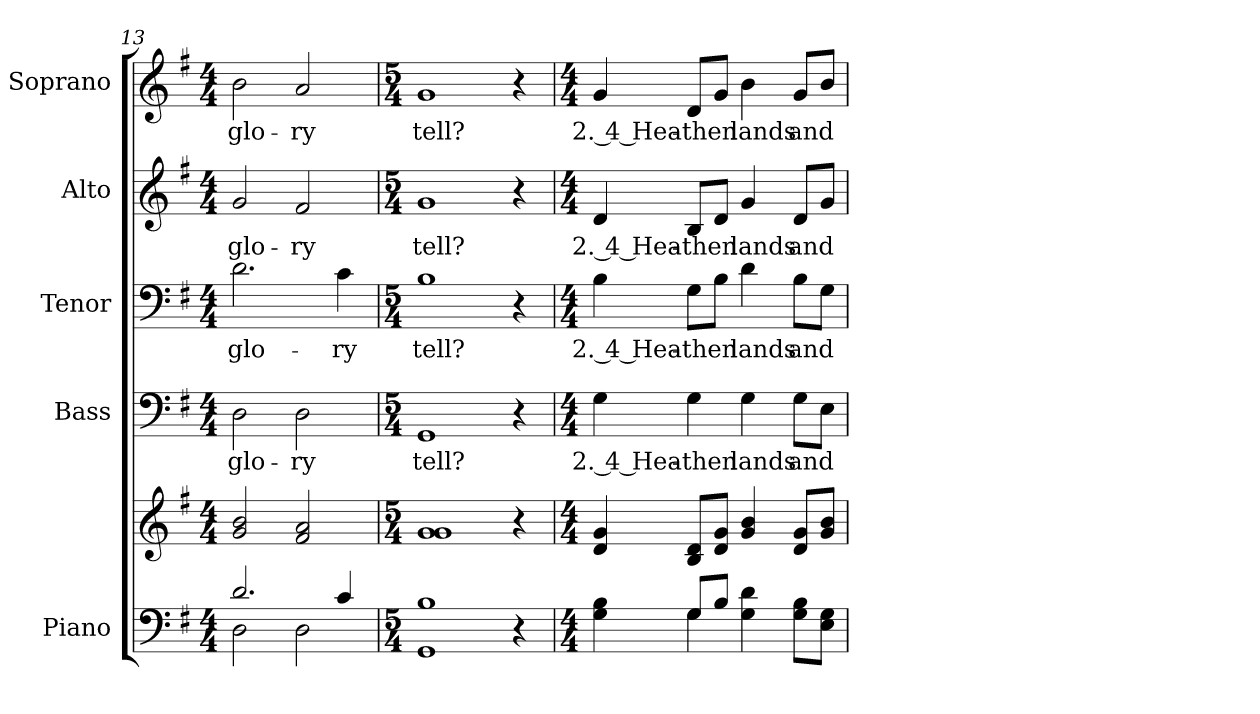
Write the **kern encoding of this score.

**kern	**kern	**kern	**text	**kern	**text	**kern	**text	**kern	**text
*part5	*part5	*part4	*part4	*part3	*part3	*part2	*part2	*part1	*part1
*staff6	*staff5	*staff4	*staff4	*staff3	*staff3	*staff2	*staff2	*staff1	*staff1
*I"Piano	*	*I"Bass	*	*I"Tenor	*	*I"Alto	*	*I"Soprano	*
*I'Pno.	*	*I'B.	*	*I'T.	*	*I'A.	*	*I'S.	*
!!LO:PB:g=z
*clefF4	*clefG2	*clefF4	*	*clefF4	*	*clefG2	*	*clefG2	*
*k[f#]	*k[f#]	*k[f#]	*	*k[f#]	*	*k[f#]	*	*k[f#]	*
*G:	*G:	*G:	*	*G:	*	*G:	*	*G:	*
*M4/4	*M4/4	*M4/4	*	*M4/4	*	*M4/4	*	*M4/4	*
=13	=13	=13	=13	=13	=13	=13	=13	=13	=13
*^	*	*	*	*	*	*	*	*	*
!	!	!	!	!LO:LY:b:color=#000000	!	!	!	!	!	!
!	!	!	!	!	!	!LO:LY:b:color=#000000	!	!	!	!
!	!	!	!	!	!	!	!	!LO:LY:b:color=#000000	!	!
!	!	!	!	!	!	!	!	!	!	!LO:LY:b:color=#000000
2.di/	2Di\	2gi/ 2bi	2Di\	glo-	2.di\	glo-	2gi/	glo-	2bi\	glo-
!	!	!	!	!LO:LY:b:color=#000000	!	!	!	!	!	!
!	!	!	!	!	!	!	!	!LO:LY:b:color=#000000	!	!
!	!	!	!	!	!	!	!	!	!	!LO:LY:b:color=#000000
.	2Di\	2f#i/ 2ai	2Di\	-ry	.	.	2f#i/	-ry	2ai/	-ry
!	!	!	!	!	!	!LO:LY:b:color=#000000	!	!	!	!
4ci/	.	.	.	.	4ci\	-ry	.	.	.	.
*v	*v	*	*	*	*	*	*	*	*	*
=14	=14	=14	=14	=14	=14	=14	=14	=14	=14
*M5/4	*M5/4	*M5/4	*	*M5/4	*	*M5/4	*	*M5/4	*
!	!	!	!LO:LY:b:color=#000000	!	!	!	!	!	!
!	!	!	!	!	!LO:LY:b:color=#000000	!	!	!	!
!	!	!	!	!	!	!	!LO:LY:b:color=#000000	!	!
!	!	!	!	!	!	!	!	!	!LO:LY:b:color=#000000
1GGi 1Bi	1gi 1gi	1GGi	tell?	1Bi	tell?	1gi	tell?	1gi	tell?
4r	4r	4r	.	4r	.	4r	.	4r	.
!!LO:PB:g=z
=15	=15	=15	=15	=15	=15	=15	=15	=15	=15
*M4/4	*M4/4	*M4/4	*	*M4/4	*	*M4/4	*	*M4/4	*
*^	*	*	*	*	*	*	*	*	*
!	!	!	!	!LO:LY:b:color=#000000	!	!	!	!	!	!
!	!	!	!	!	!	!LO:LY:b:color=#000000	!	!	!	!
!	!	!	!	!	!	!	!	!LO:LY:b:color=#000000	!	!
!	!	!	!	!	!	!	!	!	!	!LO:LY:b:color=#000000
4Gi\ 4Bi	4ryy	4di/ 4gi	4Gi\	2. 4 Hea-	4Bi\	2. 4 Hea-	4di/	2. 4 Hea-	4gi/	2. 4 Hea-
!	!	!	!	!LO:LY:b:color=#000000	!	!	!	!	!	!
!	!	!	!	!	!	!LO:LY:b:color=#000000	!	!	!	!
!	!	!	!	!	!	!	!	!LO:LY:b:color=#000000	!	!
!	!	!	!	!	!	!	!	!	!	!LO:LY:b:color=#000000
8Gi/L	4Gi\	8Bi/ 8diL	4Gi\	-then	8Gi\L	-then	8Bi/L	-then	8di/L	-then
8Bi/J	.	8di/ 8giJ	.	.	8Bi\J	.	8di/J	.	8gi/J	.
!	!	!	!	!LO:LY:b:color=#000000	!	!	!	!	!	!
!	!	!	!	!	!	!LO:LY:b:color=#000000	!	!	!	!
!	!	!	!	!	!	!	!	!LO:LY:b:color=#000000	!	!
!	!	!	!	!	!	!	!	!	!	!LO:LY:b:color=#000000
4Gi\ 4di	2ryy	4gi/ 4bi	4Gi\	lands	4di\	lands	4gi/	lands	4bi\	lands
!	!	!	!	!LO:LY:b:color=#000000	!	!	!	!	!	!
!	!	!	!	!	!	!LO:LY:b:color=#000000	!	!	!	!
!	!	!	!	!	!	!	!	!LO:LY:b:color=#000000	!	!
!	!	!	!	!	!	!	!	!	!	!LO:LY:b:color=#000000
8Gi\ 8BiL	.	8di/ 8giL	8Gi\L	and	8Bi\L	and	8di/L	and	8gi/L	and
8Ei\ 8GiJ	.	8gi/ 8biJ	8Ei\J	.	8Gi\J	.	8gi/J	.	8bi/J	.
*v	*v	*	*	*	*	*	*	*	*	*
=	=	=	=	=	=	=	=	=	=
*-	*-	*-	*-	*-	*-	*-	*-	*-	*-
